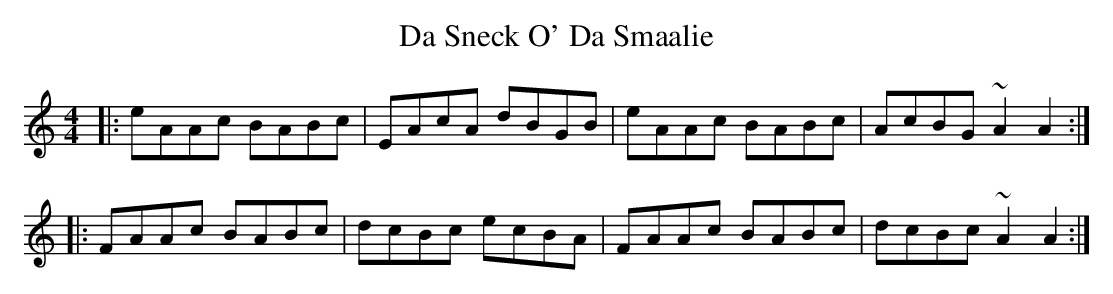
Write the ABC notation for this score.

X:1
T: Da Sneck O' Da Smaalie
M: 4/4
L: 1/8
K: Amin
|:eAAc BABc|EAcA dBGB|eAAc BABc|AcBG ~A2A2:|
|:FAAc BABc|dcBc ecBA|FAAc BABc|dcBc ~A2A2:|
